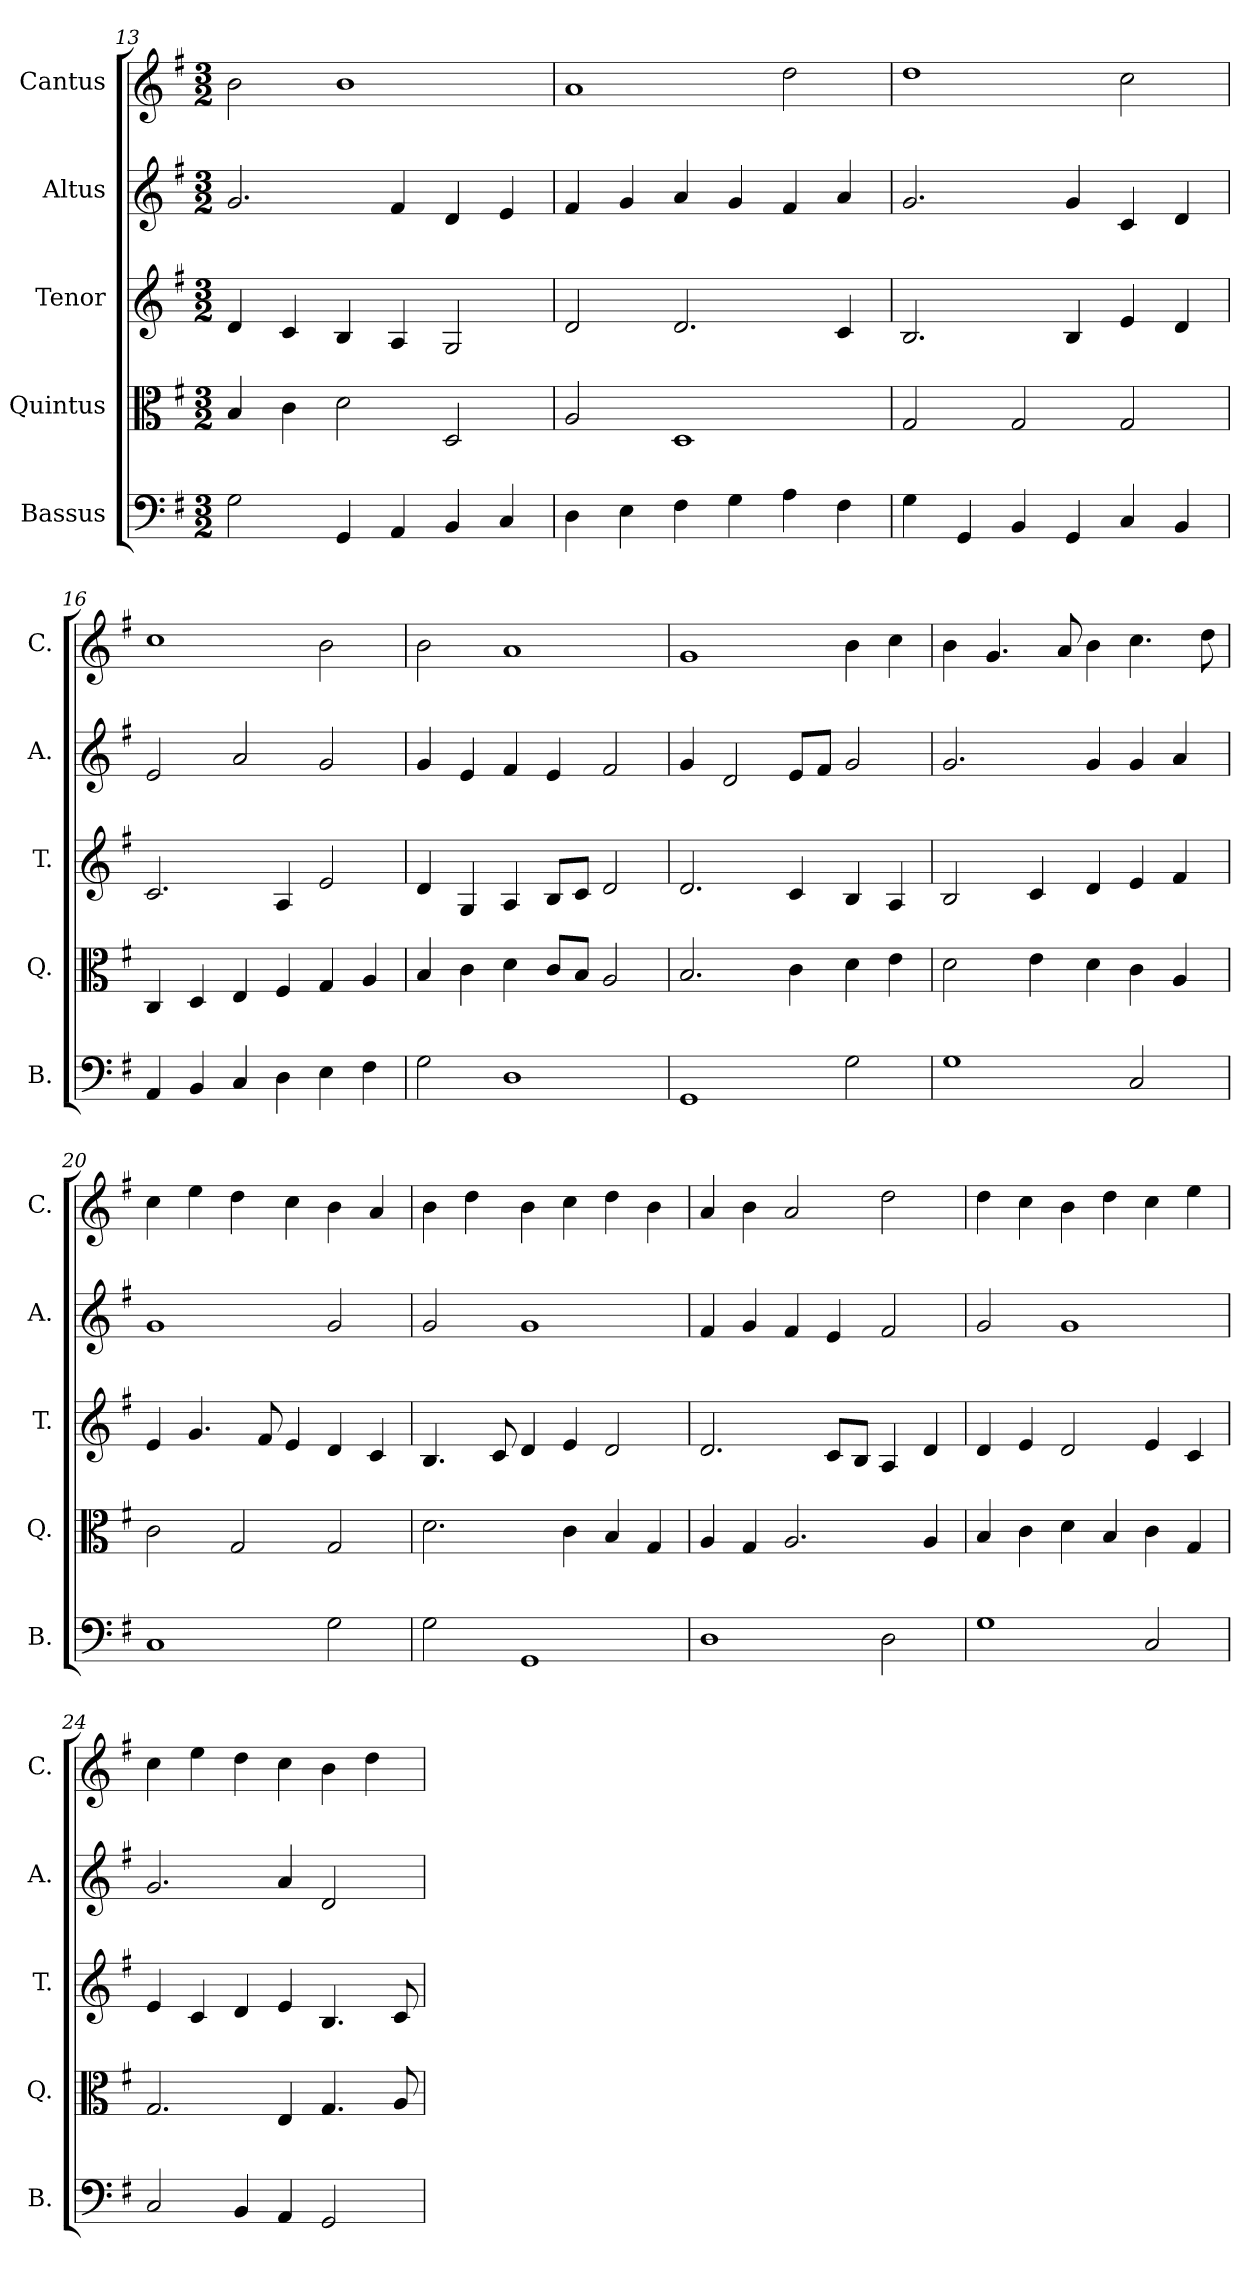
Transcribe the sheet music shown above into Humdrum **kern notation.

**kern	**kern	**kern	**kern	**kern
*part5	*part4	*part3	*part2	*part1
*staff5	*staff4	*staff3	*staff2	*staff1
*I"Bassus	*I"Quintus	*I"Tenor	*I"Altus	*I"Cantus
*I'B.	*I'Q.	*I'T.	*I'A.	*I'C.
*clefF4	*clefC3	*clefG2	*clefG2	*clefG2
*k[f#]	*k[f#]	*k[f#]	*k[f#]	*k[f#]
*G:	*G:	*G:	*G:	*G:
*M3/2	*M3/2	*M3/2	*M3/2	*M3/2
=13	=13	=13	=13	=13
2G\	4B/	4d/	2.g/	2b\
.	4c\	4c/	.	.
4GG/	2d\	4B/	.	1b
4AA/	.	4A/	4f#/	.
4BB/	2D/	2G/	4d/	.
4C/	.	.	4e/	.
=14	=14	=14	=14	=14
4D\	2A/	2d/	4f#/	1a
4E\	.	.	4g/	.
4F#\	1D	2.d/	4a/	.
4G\	.	.	4g/	.
4A\	.	.	4f#/	2dd\
4F#\	.	4c/	4a/	.
=15	=15	=15	=15	=15
4G\	2G/	2.B/	2.g/	1dd
4GG/	.	.	.	.
4BB/	2G/	.	.	.
4GG/	.	4B/	4g/	.
4C/	2G/	4e/	4c/	2cc\
4BB/	.	4d/	4d/	.
=16	=16	=16	=16	=16
4AA/	4C/	2.c/	2e/	1cc
4BB/	4D/	.	.	.
4C/	4E/	.	2a/	.
4D\	4F#/	4A/	.	.
4E\	4G/	2e/	2g/	2b\
4F#\	4A/	.	.	.
=17	=17	=17	=17	=17
2G\	4B/	4d/	4g/	2b\
.	4c\	4G/	4e/	.
1D	4d\	4A/	4f#/	1a
.	8c/L	8B/L	4e/	.
.	8B/J	8c/J	.	.
.	2A/	2d/	2f#/	.
=18	=18	=18	=18	=18
1GG	2.B/	2.d/	4g/	1g
.	.	.	2d/	.
.	4c\	4c/	8e/L	.
.	.	.	8f#/J	.
2G\	4d\	4B/	2g/	4b\
.	4e\	4A/	.	4cc\
=19	=19	=19	=19	=19
1G	2d\	2B/	2.g/	4b\
.	.	.	.	4.g/
.	4e\	4c/	.	.
.	.	.	.	8a/
.	4d\	4d/	4g/	4b\
2C/	4c\	4e/	4g/	4.cc\
.	4A/	4f#/	4a/	.
.	.	.	.	8dd\
!!LO:LB:g=z
=20	=20	=20	=20	=20
1C	2c\	4e/	1g	4cc\
.	.	4.g/	.	4ee\
.	2G/	.	.	4dd\
.	.	8f#/	.	.
.	.	4e/	.	4cc\
2G\	2G/	4d/	2g/	4b\
.	.	4c/	.	4a/
=21	=21	=21	=21	=21
2G\	2.d\	4.B/	2g/	4b\
.	.	.	.	4dd\
.	.	8c/	.	.
1GG	.	4d/	1g	4b\
.	4c\	4e/	.	4cc\
.	4B/	2d/	.	4dd\
.	4G/	.	.	4b\
=22	=22	=22	=22	=22
1D	4A/	2.d/	4f#/	4a/
.	4G/	.	4g/	4b\
.	2.A/	.	4f#/	2a/
.	.	8c/L	4e/	.
.	.	8B/J	.	.
2D\	.	4A/	2f#/	2dd\
.	4A/	4d/	.	.
=23	=23	=23	=23	=23
1G	4B/	4d/	2g/	4dd\
.	4c\	4e/	.	4cc\
.	4d\	2d/	1g	4b\
.	4B/	.	.	4dd\
2C/	4c\	4e/	.	4cc\
.	4G/	4c/	.	4ee\
=24	=24	=24	=24	=24
2C/	2.G/	4e/	2.g/	4cc\
.	.	4c/	.	4ee\
4BB/	.	4d/	.	4dd\
4AA/	4E/	4e/	4a/	4cc\
2GG/	4.G/	4.B/	2d/	4b\
.	.	.	.	4dd\
.	8A/	8c/	.	.
=	=	=	=	=
*-	*-	*-	*-	*-
